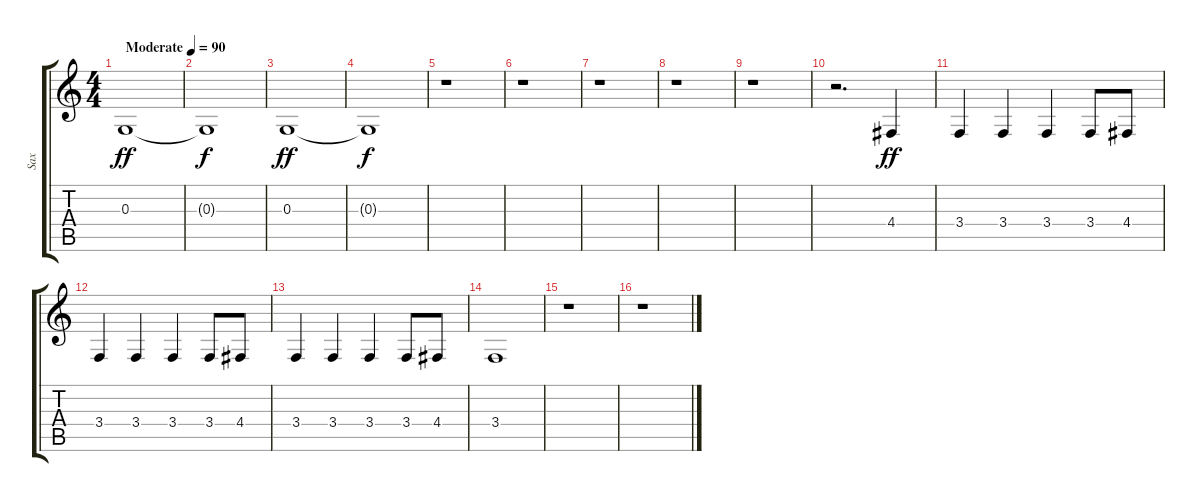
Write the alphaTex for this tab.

\track ("Sax" "Sax") {instrument altosax}
\staff {score tabs}
\tuning (E4 B3 G3 D3 A2 E2) {hide}
\ts (4 4)
\tempo (90 "Moderate")
\clef g2
\ks c
0.3.1{dy ff instrument altosax} |
0.3{t}.1{dy f} |
0.3.1{dy ff} |
0.3{t}.1{dy f} |
r.1 |
r.1 |
r.1 |
r.1 |
r.1 |
r.2{d} 4.4.4{dy ff} |
3.4.4 3.4.4 3.4.4 3.4.8 4.4.8 |
3.4.4 3.4.4 3.4.4 3.4.8 4.4.8 |
3.4.4 3.4.4 3.4.4 3.4.8 4.4.8 |
3.4.1 |
r.1 |
r.1
